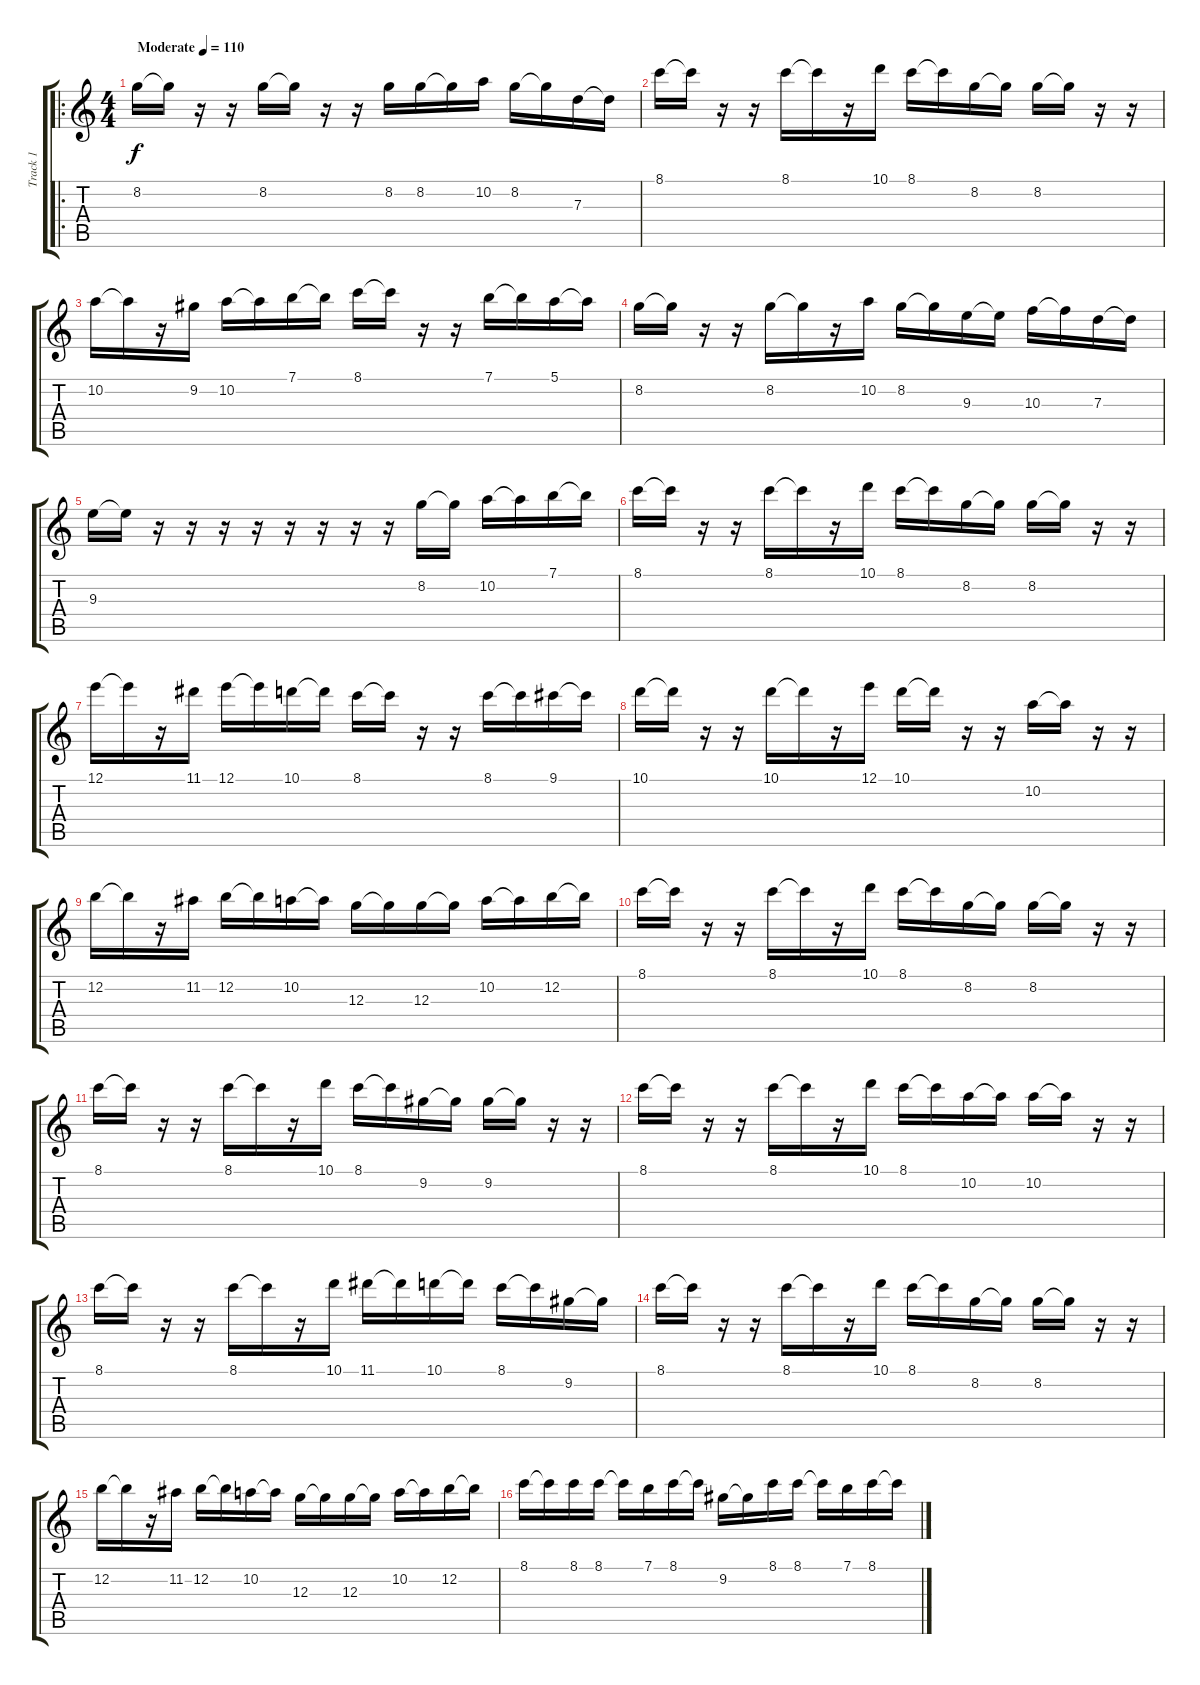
\track ("Track 1" "Track 1") {instrument acousticguitarsteel}
\staff {score tabs}
\tuning (E4 B3 G3 D3 A2 E2) {hide}
\ro
\ts (4 4)
\tempo (110 "Moderate")
\clef g2
\ks c
8.2.16{dy f instrument acousticguitarsteel} 8.2{t}.16 r.16 r.16 8.2.16 8.2{t}.16 r.16 r.16 8.2.16 8.2.16 8.2{t}.16 10.2.16 8.2.16 8.2{t}.16 7.3.16 7.3{t}.16 |
8.1.16 8.1{t}.16 r.16 r.16 8.1.16 8.1{t}.16 r.16 10.1.16 8.1.16 8.1{t}.16 8.2.16 8.2{t}.16 8.2.16 8.2{t}.16 r.16 r.16 |
10.2.16 10.2{t}.16 r.16 9.2.16 10.2.16 10.2{t}.16 7.1.16 7.1{t}.16 8.1.16 8.1{t}.16 r.16 r.16 7.1.16 7.1{t}.16 5.1.16 5.1{t}.16 |
8.2.16 8.2{t}.16 r.16 r.16 8.2.16 8.2{t}.16 r.16 10.2.16 8.2.16 8.2{t}.16 9.3.16 9.3{t}.16 10.3.16 10.3{t}.16 7.3.16 7.3{t}.16 |
9.3.16 9.3{t}.16 r.16 r.16 r.16 r.16 r.16 r.16 r.16 r.16 8.2.16 8.2{t}.16 10.2.16 10.2{t}.16 7.1.16 7.1{t}.16 |
8.1.16 8.1{t}.16 r.16 r.16 8.1.16 8.1{t}.16 r.16 10.1.16 8.1.16 8.1{t}.16 8.2.16 8.2{t}.16 8.2.16 8.2{t}.16 r.16 r.16 |
12.1.16 12.1{t}.16 r.16 11.1.16 12.1.16 12.1{t}.16 10.1.16 10.1{t}.16 8.1.16 8.1{t}.16 r.16 r.16 8.1.16 8.1{t}.16 9.1.16 9.1{t}.16 |
10.1.16 10.1{t}.16 r.16 r.16 10.1.16 10.1{t}.16 r.16 12.1.16 10.1.16 10.1{t}.16 r.16 r.16 10.2.16 10.2{t}.16 r.16 r.16 |
12.2.16 12.2{t}.16 r.16 11.2.16 12.2.16 12.2{t}.16 10.2.16 10.2{t}.16 12.3.16 12.3{t}.16 12.3.16 12.3{t}.16 10.2.16 10.2{t}.16 12.2.16 12.2{t}.16 |
8.1.16 8.1{t}.16 r.16 r.16 8.1.16 8.1{t}.16 r.16 10.1.16 8.1.16 8.1{t}.16 8.2.16 8.2{t}.16 8.2.16 8.2{t}.16 r.16 r.16 |
8.1.16 8.1{t}.16 r.16 r.16 8.1.16 8.1{t}.16 r.16 10.1.16 8.1.16 8.1{t}.16 9.2.16 9.2{t}.16 9.2.16 9.2{t}.16 r.16 r.16 |
8.1.16 8.1{t}.16 r.16 r.16 8.1.16 8.1{t}.16 r.16 10.1.16 8.1.16 8.1{t}.16 10.2.16 10.2{t}.16 10.2.16 10.2{t}.16 r.16 r.16 |
8.1.16 8.1{t}.16 r.16 r.16 8.1.16 8.1{t}.16 r.16 10.1.16 11.1.16 11.1{t}.16 10.1.16 10.1{t}.16 8.1.16 8.1{t}.16 9.2.16 9.2{t}.16 |
8.1.16 8.1{t}.16 r.16 r.16 8.1.16 8.1{t}.16 r.16 10.1.16 8.1.16 8.1{t}.16 8.2.16 8.2{t}.16 8.2.16 8.2{t}.16 r.16 r.16 |
12.2.16 12.2{t}.16 r.16 11.2.16 12.2.16 12.2{t}.16 10.2.16 10.2{t}.16 12.3.16 12.3{t}.16 12.3.16 12.3{t}.16 10.2.16 10.2{t}.16 12.2.16 12.2{t}.16 |
8.1.16 8.1{t}.16 8.1.16 8.1.16 8.1{t}.16 7.1.16 8.1.16 8.1{t}.16 9.2.16 9.2{t}.16 8.1.16 8.1.16 8.1{t}.16 7.1.16 8.1.16 8.1{t}.16
